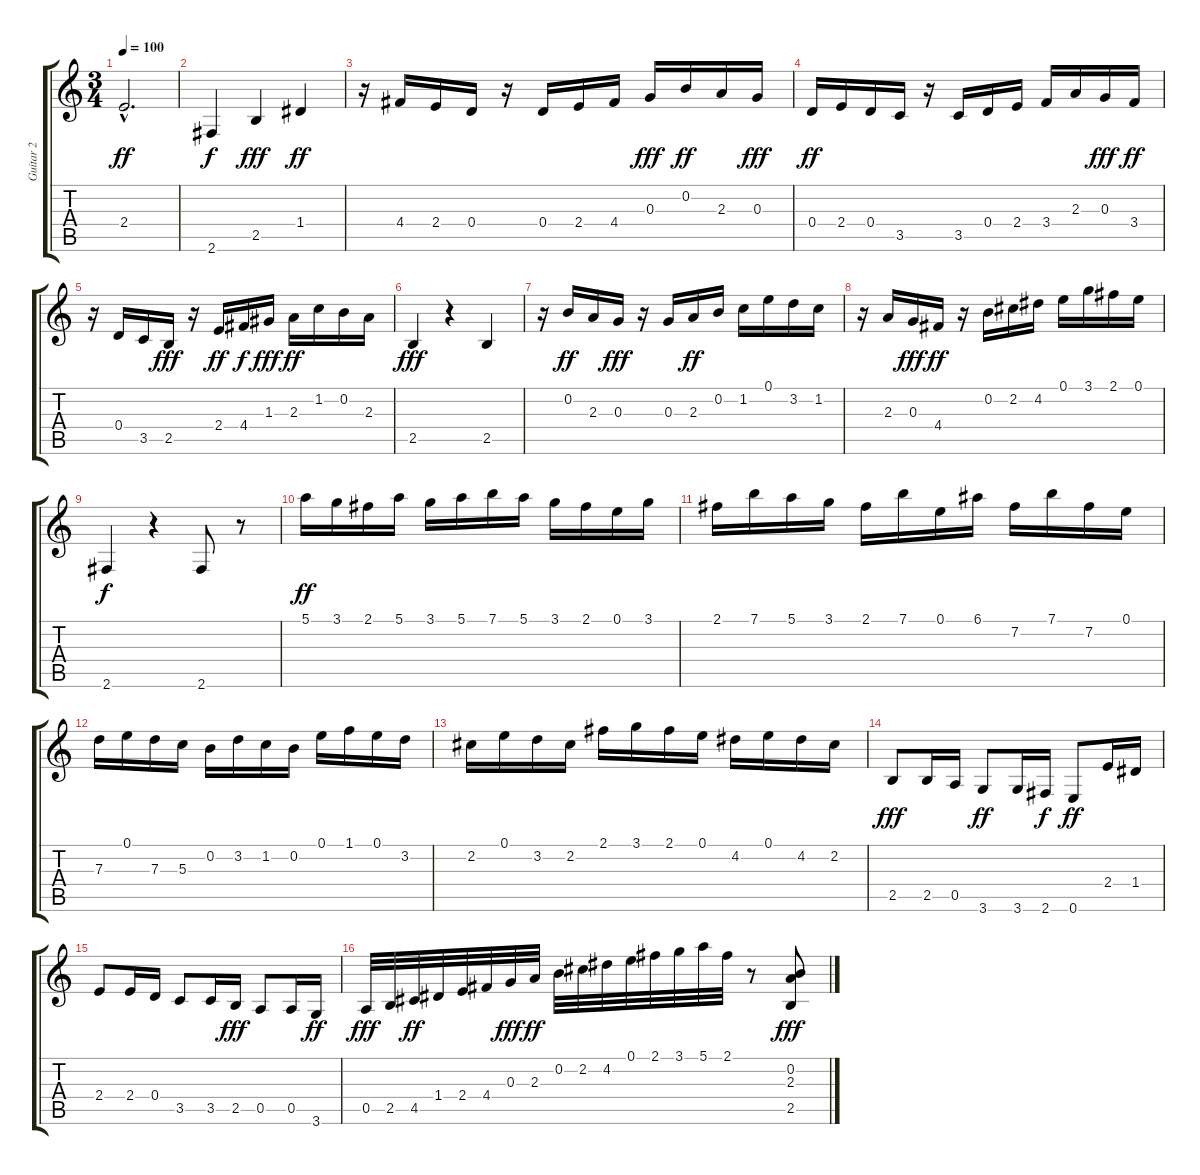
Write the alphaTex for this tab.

\track ("Guitar 2" "Guitar 2") {instrument acousticguitarnylon}
\staff {score tabs}
\tuning (E4 B3 G3 D3 A2 E2) {hide}
\ts (3 4)
\tempo 100
\clef g2
\ks c
2.4{hac}.2{d dy ff} |
2.6.4{dy f} 2.5.4{dy fff} 1.4.4{dy ff} |
r.16 4.4.16 2.4.16 0.4.16 r.16 0.4.16 2.4.16 4.4.16 0.3.16{dy fff} 0.2.16{dy ff} 2.3.16 0.3.16{dy fff} |
0.4.16{dy ff} 2.4.16 0.4.16 3.5.16 r.16 3.5.16 0.4.16 2.4.16 3.4.16 2.3.16 0.3.16{dy fff} 3.4.16{dy ff} |
r.16 0.4.16 3.5.16 2.5.16{dy fff} r.16 2.4.16{dy ff} 4.4.16{dy f} 1.3.16{dy fff} 2.3.16{dy ff} 1.2.16 0.2.16 2.3.16 |
2.5.4{dy fff} r.4 2.5.4 |
r.16 0.2.16{dy ff} 2.3.16 0.3.16{dy fff} r.16 0.3.16 2.3.16{dy ff} 0.2.16 1.2.16 0.1.16 3.2.16 1.2.16 |
r.16 2.3.16 0.3.16{dy fff} 4.4.16{dy ff} r.16 0.2.16 2.2.16 4.2.16 0.1.16 3.1.16 2.1.16 0.1.16 |
2.6.4{dy f} r.4 2.6.8 r.8 |
5.1.16{dy ff} 3.1.16 2.1.16 5.1.16 3.1.16 5.1.16 7.1.16 5.1.16 3.1.16 2.1.16 0.1.16 3.1.16 |
2.1.16 7.1.16 5.1.16 3.1.16 2.1.16 7.1.16 0.1.16 6.1.16 7.2.16 7.1.16 7.2.16 0.1.16 |
7.3.16 0.1.16 7.3.16 5.3.16 0.2.16 3.2.16 1.2.16 0.2.16 0.1.16 1.1.16 0.1.16 3.2.16 |
2.2.16 0.1.16 3.2.16 2.2.16 2.1.16 3.1.16 2.1.16 0.1.16 4.2.16 0.1.16 4.2.16 2.2.16 |
2.5.8{dy fff} 2.5.16 0.5.16 3.6.8{dy ff} 3.6.16 2.6.16{dy f} 0.6.8{dy ff} 2.4.16 1.4.16 |
2.4.8 2.4.16 0.4.16 3.5.8 3.5.16 2.5.16{dy fff} 0.5.8 0.5.16 3.6.16{dy ff} |
0.5.32{dy fff} 2.5.32 4.5.32{dy ff} 1.4.32 2.4.32 4.4.32 0.3.32{dy fff} 2.3.32{dy ff} 0.2.32 2.2.32 4.2.32 0.1.32 2.1.32 3.1.32 5.1.32 2.1.32 r.8 (0.2 2.3 2.5).8{dy fff}
